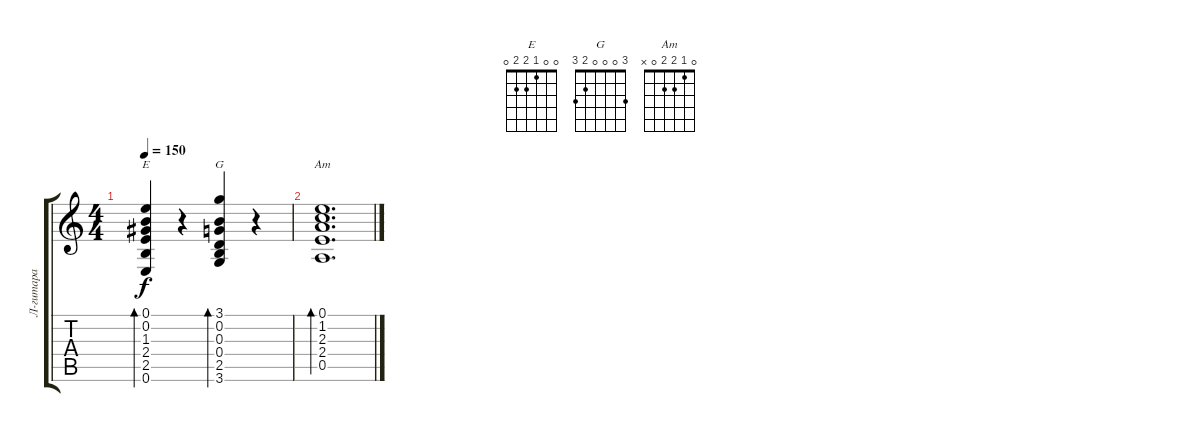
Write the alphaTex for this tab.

\track ("Л-гитара" "Л-гитара") {instrument acousticguitarsteel}
\staff {score tabs}
\tuning (E4 B3 G3 D3 A2 E2) {hide}
\chord ("E" 0 0 1 2 2 0)
\chord ("G" 3 0 0 0 2 3)
\chord ("Am" 0 1 2 2 0 x)
\ts (4 4)
\tempo 150
\clef g2
\ks c
(0.1 0.2 1.3 2.4 2.5 0.6).4{bd 60 ch "E" dy f} r.4 (3.1 0.2 0.3 0.4 2.5 3.6).4{bd 60 ch "G"} r.4 |
(0.1 1.2 2.3 2.4 0.5).1{d bd 60 ch "Am"}
